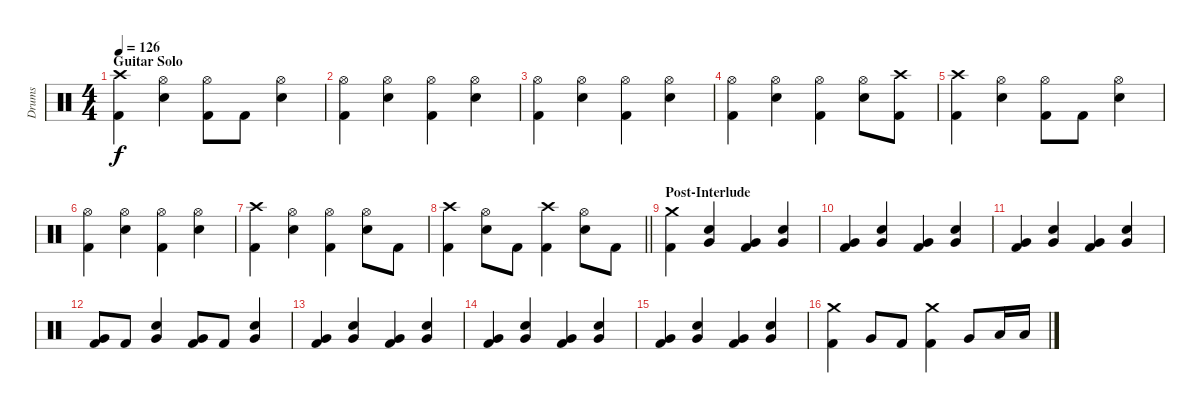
\track ("Drums" "Drums") {instrument percussion}
\staff {score}
\articulation defaults
\ts (4 4)
\section ("" "Guitar Solo")
\tempo 126
\clef neutral
\ks c
("Crash high (hit)" "Kick (hit) 2").4{dy f} ("Hi-Hat (open)" "Electric Snare (hit)").4 ("Hi-Hat (open)" "Kick (hit) 2").8 "Kick (hit) 2".8 ("Hi-Hat (open)" "Electric Snare (hit)").4 |
("Hi-Hat (open)" "Kick (hit) 2").4 ("Hi-Hat (open)" "Electric Snare (hit)").4 ("Hi-Hat (open)" "Kick (hit) 2").4 ("Hi-Hat (open)" "Electric Snare (hit)").4 |
("Hi-Hat (open)" "Kick (hit) 2").4 ("Hi-Hat (open)" "Electric Snare (hit)").4 ("Hi-Hat (open)" "Kick (hit) 2").4 ("Hi-Hat (open)" "Electric Snare (hit)").4 |
("Hi-Hat (open)" "Kick (hit) 2").4 ("Hi-Hat (open)" "Electric Snare (hit)").4 ("Hi-Hat (open)" "Kick (hit) 2").4 ("Hi-Hat (open)" "Electric Snare (hit)").8 ("Crash high (hit)" "Kick (hit) 2").8 |
("Crash high (hit)" "Kick (hit) 2").4 ("Hi-Hat (open)" "Electric Snare (hit)").4 ("Hi-Hat (open)" "Kick (hit) 2").8 "Kick (hit) 2".8 ("Hi-Hat (open)" "Electric Snare (hit)").4 |
("Hi-Hat (open)" "Kick (hit) 2").4 ("Hi-Hat (open)" "Electric Snare (hit)").4 ("Hi-Hat (open)" "Kick (hit) 2").4 ("Hi-Hat (open)" "Electric Snare (hit)").4 |
("Crash high (hit)" "Kick (hit) 2").4 ("Hi-Hat (open)" "Electric Snare (hit)").4 ("Hi-Hat (open)" "Kick (hit) 2").4 ("Hi-Hat (open)" "Electric Snare (hit)").8 "Kick (hit) 2".8 |
\barLineRight lightlight
("Crash high (hit)" "Kick (hit) 2").4 ("Hi-Hat (open)" "Electric Snare (hit)").8 "Kick (hit) 2".8 ("Crash high (hit)" "Kick (hit) 2").4 ("Hi-Hat (open)" "Electric Snare (hit)").8 "Kick (hit) 2".8 |
\section ("" "Post-Interlude")
("Crash medium (hit)" "Kick (hit) 2").4 ("Very Low Tom (hit)" "Electric Snare (hit)").4 ("Very Low Tom (hit)" "Kick (hit) 2").4 ("Very Low Tom (hit)" "Electric Snare (hit)").4 |
("Very Low Tom (hit)" "Kick (hit) 2").4 ("Very Low Tom (hit)" "Electric Snare (hit)").4 ("Very Low Tom (hit)" "Kick (hit) 2").4 ("Very Low Tom (hit)" "Electric Snare (hit)").4 |
("Very Low Tom (hit)" "Kick (hit) 2").4 ("Very Low Tom (hit)" "Electric Snare (hit)").4 ("Very Low Tom (hit)" "Kick (hit) 2").4 ("Very Low Tom (hit)" "Electric Snare (hit)").4 |
("Very Low Tom (hit)" "Kick (hit) 2").8 "Kick (hit) 2".8 ("Very Low Tom (hit)" "Electric Snare (hit)").4 ("Very Low Tom (hit)" "Kick (hit) 2").8 "Kick (hit) 2".8 ("Very Low Tom (hit)" "Electric Snare (hit)").4 |
("Very Low Tom (hit)" "Kick (hit) 2").4 ("Very Low Tom (hit)" "Electric Snare (hit)").4 ("Very Low Tom (hit)" "Kick (hit) 2").4 ("Very Low Tom (hit)" "Electric Snare (hit)").4 |
("Very Low Tom (hit)" "Kick (hit) 2").4 ("Very Low Tom (hit)" "Electric Snare (hit)").4 ("Very Low Tom (hit)" "Kick (hit) 2").4 ("Very Low Tom (hit)" "Electric Snare (hit)").4 |
("Very Low Tom (hit)" "Kick (hit) 2").4 ("Very Low Tom (hit)" "Electric Snare (hit)").4 ("Very Low Tom (hit)" "Kick (hit) 2").4 ("Very Low Tom (hit)" "Electric Snare (hit)").4 |
("Crash medium (hit)" "Kick (hit) 2").4 "Very Low Tom (hit)".8 "Kick (hit) 2".8 ("Crash medium (hit)" "Kick (hit) 2").4 "Very Low Tom (hit)".8 "Low Floor Tom (hit)".16 "Low Floor Tom (hit)".16
